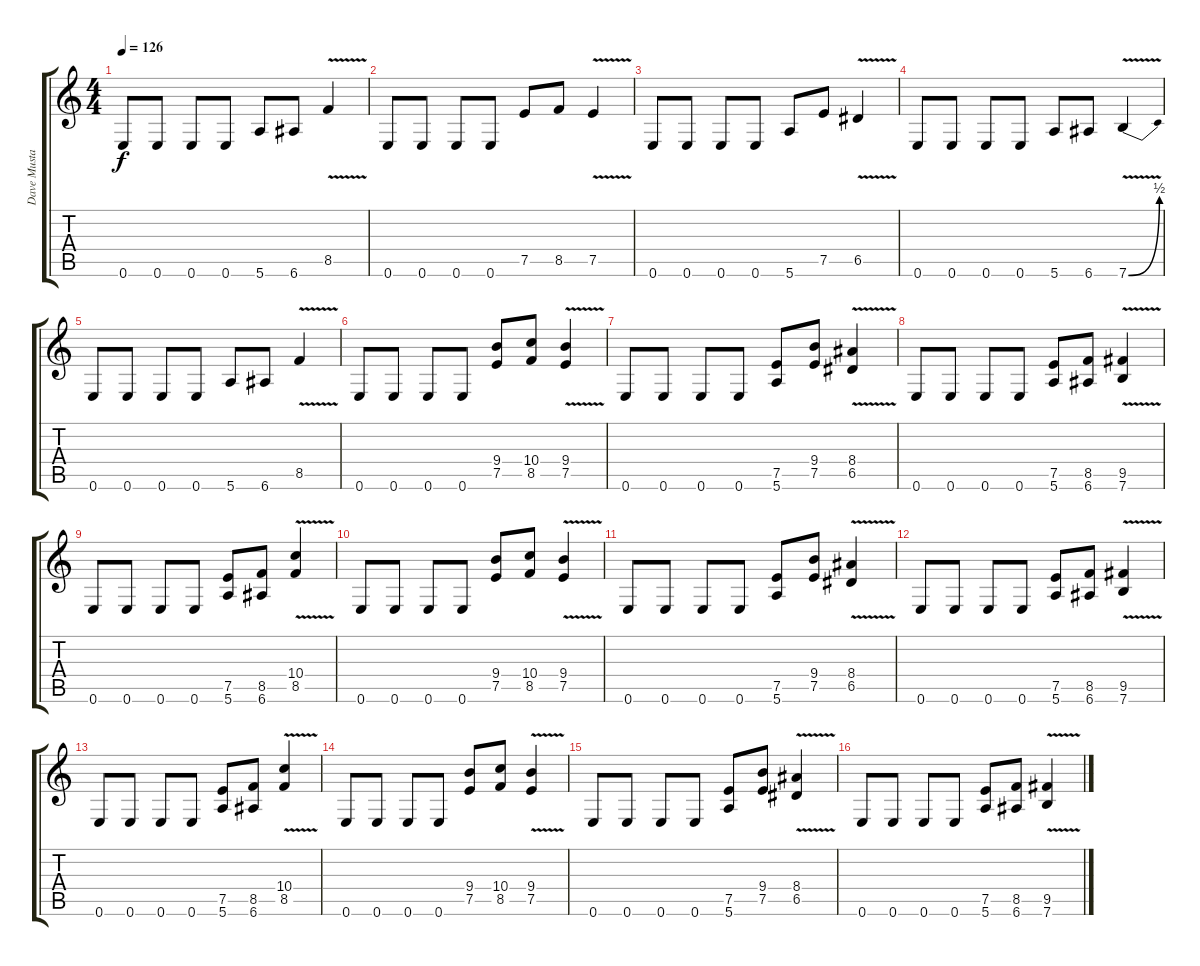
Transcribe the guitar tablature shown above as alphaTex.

\track ("Dave Mustaine" "Dave Musta") {instrument distortionguitar}
\staff {score tabs}
\tuning (E4 B3 G3 D3 A2 E2) {hide}
\ts (4 4)
\tempo 126
\clef g2
\ks c
0.6.8{dy f} 0.6.8 0.6.8 0.6.8 5.6.8 6.6.8 8.5{v}.4 |
0.6.8 0.6.8 0.6.8 0.6.8 7.5.8 8.5.8 7.5{v}.4 |
0.6.8 0.6.8 0.6.8 0.6.8 5.6.8 7.5.8 6.5{v}.4 |
0.6.8 0.6.8 0.6.8 0.6.8 5.6.8 6.6.8 7.6{be (bend 0 0 60 2) v}.4 |
0.6.8 0.6.8 0.6.8 0.6.8 5.6.8 6.6.8 8.5{v}.4 |
0.6.8 0.6.8 0.6.8 0.6.8 (9.4 7.5).8 (10.4 8.5).8 (9.4{v} 7.5{v}).4 |
0.6.8 0.6.8 0.6.8 0.6.8 (7.5 5.6).8 (9.4 7.5).8 (8.4{v} 6.5{v}).4 |
0.6.8 0.6.8 0.6.8 0.6.8 (7.5 5.6).8 (8.5 6.6).8 (9.5{v} 7.6{v}).4 |
0.6.8 0.6.8 0.6.8 0.6.8 (7.5 5.6).8 (8.5 6.6).8 (10.4{v} 8.5{v}).4 |
0.6.8 0.6.8 0.6.8 0.6.8 (9.4 7.5).8 (10.4 8.5).8 (9.4{v} 7.5{v}).4 |
0.6.8 0.6.8 0.6.8 0.6.8 (7.5 5.6).8 (9.4 7.5).8 (8.4{v} 6.5{v}).4 |
0.6.8 0.6.8 0.6.8 0.6.8 (7.5 5.6).8 (8.5 6.6).8 (9.5{v} 7.6{v}).4 |
0.6.8 0.6.8 0.6.8 0.6.8 (7.5 5.6).8 (8.5 6.6).8 (10.4{v} 8.5{v}).4 |
0.6.8 0.6.8 0.6.8 0.6.8 (9.4 7.5).8 (10.4 8.5).8 (9.4{v} 7.5{v}).4 |
0.6.8 0.6.8 0.6.8 0.6.8 (7.5 5.6).8 (9.4 7.5).8 (8.4{v} 6.5{v}).4 |
0.6.8 0.6.8 0.6.8 0.6.8 (7.5 5.6).8 (8.5 6.6).8 (9.5{v} 7.6{v}).4
